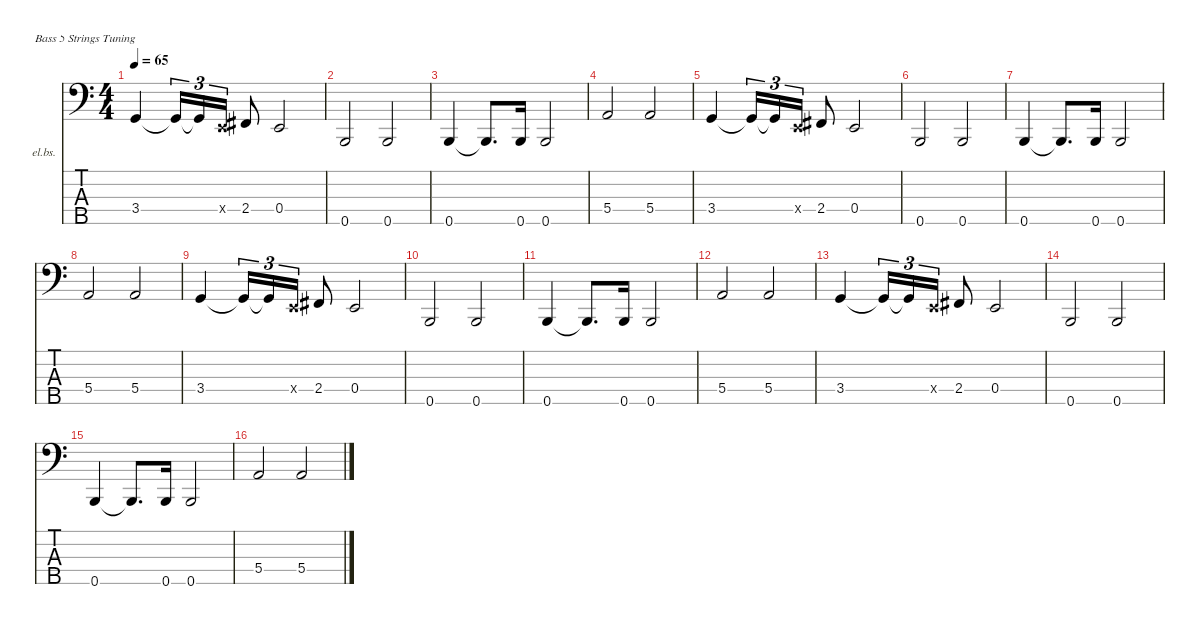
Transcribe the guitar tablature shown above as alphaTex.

\defaultSystemsLayout 4
\hideDynamics
\bracketExtendMode nobrackets
\firstSystemTrackNameOrientation horizontal
\otherSystemsTrackNameOrientation horizontal
\track ("Bass" "el.bs.") {instrument electricbassfinger}
\staff {score tabs}
\tuning (G2 D2 A1 E1 B0)
\ts (4 4)
\tempo 65
\clef f4
\ks c
3.4.4{dy f} 3.4{t}.16{tu (3 2)} 3.4{t}.16{tu (3 2)} 0.4{x}.16{tu (3 2)} 2.4{acc #}.8 0.4.2 |
0.5.2 0.5.2 |
0.5.4 0.5{t}.8{d} 0.5.16 0.5.2 |
5.4.2 5.4.2 |
3.4.4 3.4{t}.16{tu (3 2)} 3.4{t}.16{tu (3 2)} 0.4{x}.16{tu (3 2)} 2.4{acc #}.8 0.4.2 |
0.5.2 0.5.2 |
0.5.4 0.5{t}.8{d} 0.5.16 0.5.2 |
5.4.2 5.4.2 |
3.4.4 3.4{t}.16{tu (3 2)} 3.4{t}.16{tu (3 2)} 0.4{x}.16{tu (3 2)} 2.4{acc #}.8 0.4.2 |
0.5.2 0.5.2 |
0.5.4 0.5{t}.8{d} 0.5.16 0.5.2 |
5.4.2 5.4.2 |
3.4.4 3.4{t}.16{tu (3 2)} 3.4{t}.16{tu (3 2)} 0.4{x}.16{tu (3 2)} 2.4{acc #}.8 0.4.2 |
0.5.2 0.5.2 |
0.5.4 0.5{t}.8{d} 0.5.16 0.5.2 |
5.4.2 5.4.2
